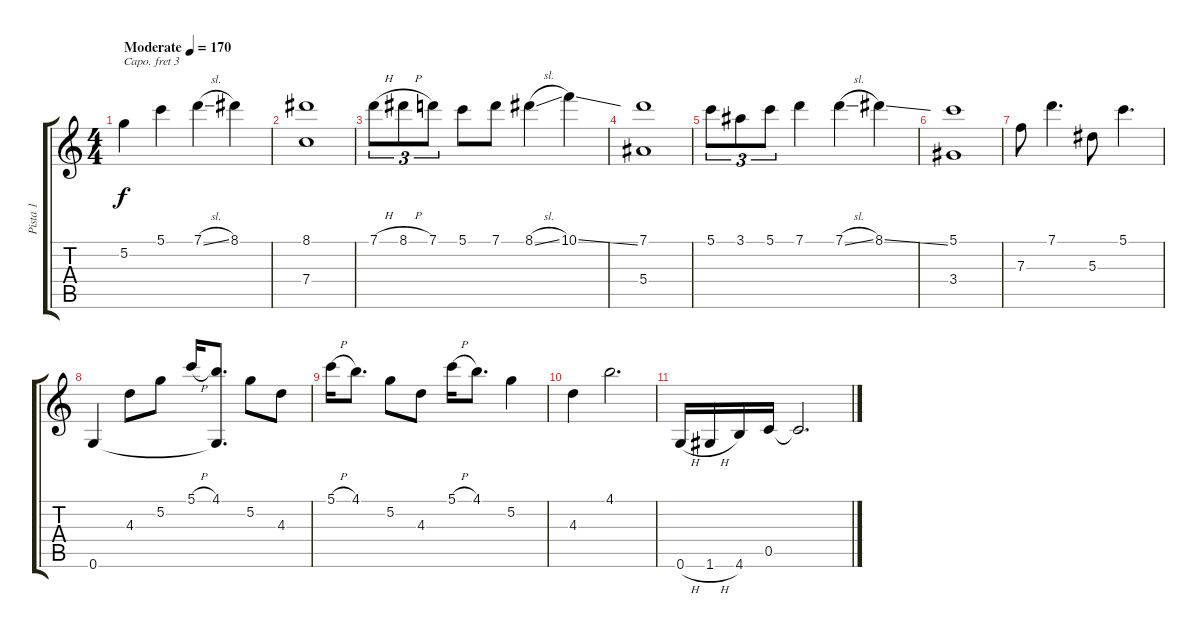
\track ("Pista 1" "Pista 1") {instrument acousticguitarsteel}
\staff {score tabs}
\capo 3
\tuning (E4 B3 G3 D3 A2 E2) {hide}
\ts (4 4)
\tempo (170 "Moderate")
\clef g2
\ks c
5.2.4{dy f instrument acousticguitarsteel} 5.1.4 7.1{sl}.4 8.1.4 |
(8.1 7.4).1 |
7.1{h}.8{tu (3 2)} 8.1{h}.8{tu (3 2)} 7.1.8{tu (3 2)} 5.1.8 7.1.8 8.1{sl}.4 10.1{ss}.4 |
(7.1 5.4).1 |
5.1.8{tu (3 2)} 3.1.8{tu (3 2)} 5.1.8{tu (3 2)} 7.1.4 7.1{sl}.4 8.1{ss}.4 |
(5.1 3.4).1 |
7.3.8 7.1.4{d} 5.3.8 5.1.4{d} |
0.6.4 4.3.8 5.2.8 5.1{h}.16 (4.1 0.6{t}).8{d} 5.2.8 4.3.8 |
5.1{h}.16 4.1.8{d} 5.2.8 4.3.8 5.1{h}.16 4.1.8{d} 5.2.4 |
4.3.4 4.1.2{d} |
0.6{h}.16 1.6{h}.16 4.6.16 0.5.16 0.5{t}.2{d}
